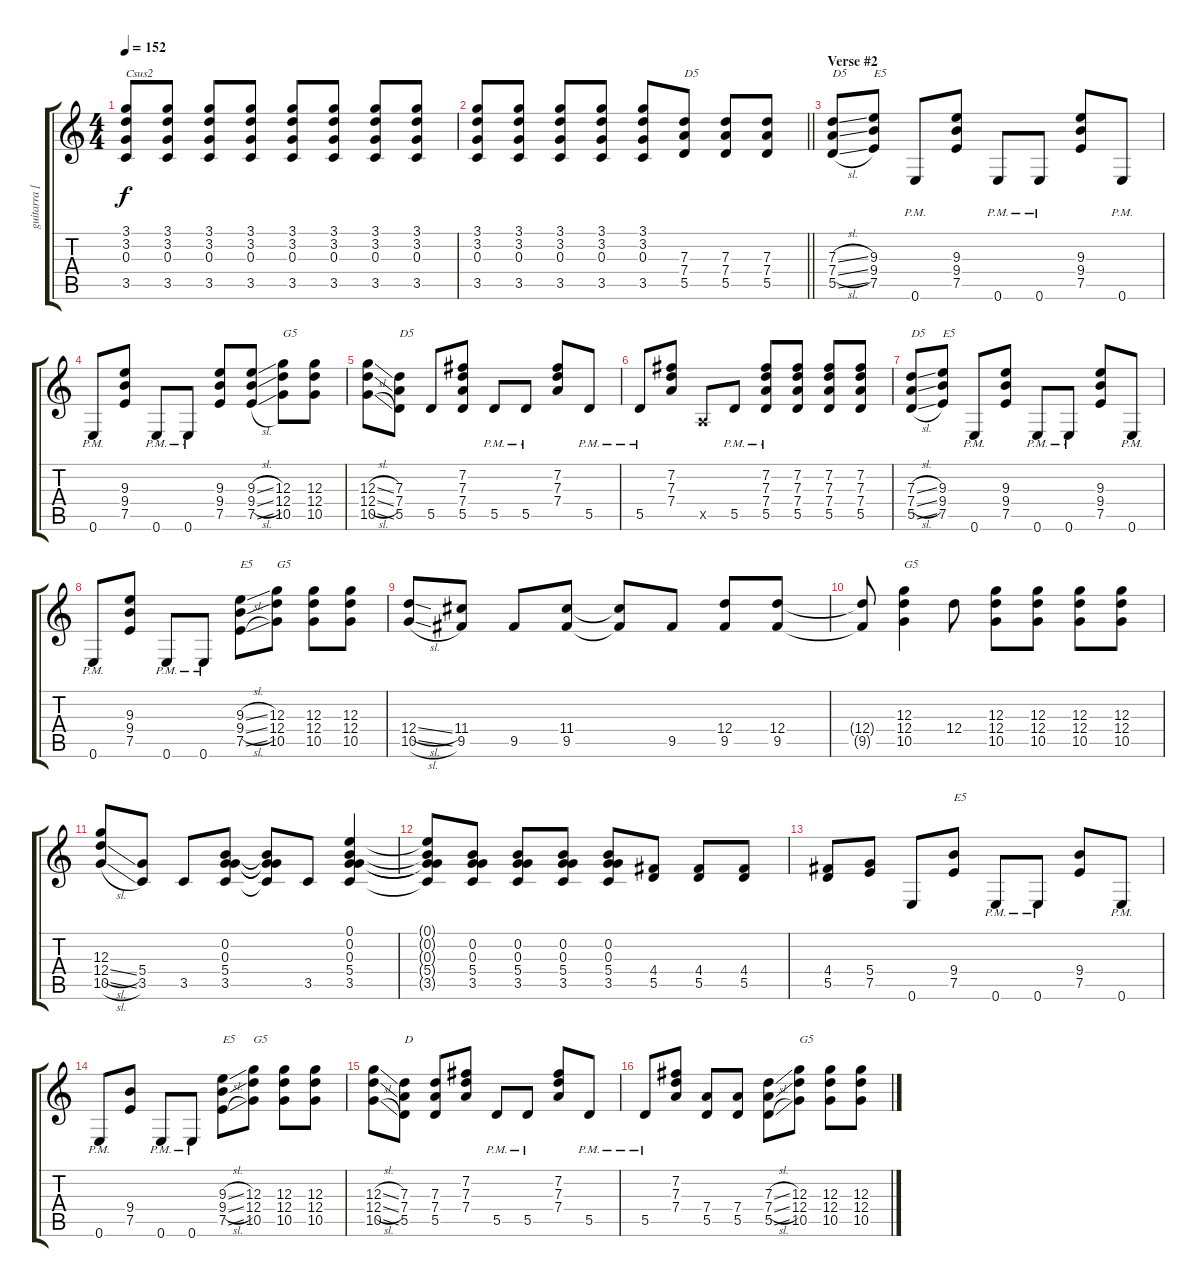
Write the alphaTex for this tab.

\track ("guitarra [solista]" "guitarra [") {instrument overdrivenguitar}
\staff {score tabs}
\tuning (E4 B3 G3 D3 A2 E2) {hide}
\ts (4 4)
\tempo 152
\clef g2
\ks c
(3.1 3.2 0.3 3.5).8{txt "Csus2" dy f} (3.1 3.2 0.3 3.5).8 (3.1 3.2 0.3 3.5).8 (3.1 3.2 0.3 3.5).8 (3.1 3.2 0.3 3.5).8 (3.1 3.2 0.3 3.5).8 (3.1 3.2 0.3 3.5).8 (3.1 3.2 0.3 3.5).8 |
\barLineRight lightlight
(3.1 3.2 0.3 3.5).8 (3.1 3.2 0.3 3.5).8 (3.1 3.2 0.3 3.5).8 (3.1 3.2 0.3 3.5).8 (3.1 3.2 0.3 3.5).8 (7.3 7.4 5.5).8{txt "D5"} (7.3 7.4 5.5).8 (7.3 7.4 5.5).8 |
\section ("" "Verse #2")
(7.3{sl} 7.4{sl} 5.5{sl}).8{txt "D5"} (9.3 9.4 7.5).8{txt "E5"} 0.6{pm}.8 (9.3 9.4 7.5).8 0.6{pm}.8 0.6{pm}.8 (9.3 9.4 7.5).8 0.6{pm}.8 |
0.6{pm}.8 (9.3 9.4 7.5).8 0.6{pm}.8 0.6{pm}.8 (9.3 9.4 7.5).8 (9.3{sl} 9.4{sl} 7.5{sl}).8 (12.3 12.4 10.5).8{txt "G5"} (12.3 12.4 10.5).8 |
(12.3{sl} 12.4{sl} 10.5{sl}).8 (7.3 7.4 5.5).8{txt "D5"} 5.5.8 (7.2 7.3 7.4 5.5).8 5.5{pm}.8 5.5{pm}.8 (7.2 7.3 7.4).8 5.5{pm}.8 |
5.5{pm}.8 (7.2 7.3 7.4).8 0.5{x}.8 5.5{pm}.8 (7.2 7.3 7.4 5.5{pm}).8 (7.2 7.3 7.4 5.5).8 (7.2 7.3 7.4 5.5).8 (7.2 7.3 7.4 5.5).8 |
(7.3{sl} 7.4{sl} 5.5{sl}).8{txt "D5"} (9.3 9.4 7.5).8{txt "E5"} 0.6{pm}.8 (9.3 9.4 7.5).8 0.6{pm}.8 0.6{pm}.8 (9.3 9.4 7.5).8 0.6{pm}.8 |
0.6{pm}.8 (9.3 9.4 7.5).8 0.6{pm}.8 0.6{pm}.8 (9.3{sl} 9.4{sl} 7.5{sl}).8{txt "E5"} (12.3 12.4 10.5).8{txt "G5"} (12.3 12.4 10.5).8 (12.3 12.4 10.5).8 |
(12.4{sl} 10.5{sl}).8 (11.4 9.5).8 9.5.8 (11.4 9.5).8 (11.4{t} 9.5{t}).8 9.5.8 (12.4 9.5).8 (12.4 9.5).8 |
(12.4{t} 9.5{t}).8 (12.3 12.4 10.5).4{txt "G5"} 12.4.8 (12.3 12.4 10.5).8 (12.3 12.4 10.5).8 (12.3 12.4 10.5).8 (12.3 12.4 10.5).8 |
(12.3 12.4{sl} 10.5{sl}).8 (5.4 3.5).8 3.5.8 (0.2 0.3 5.4 3.5).8 (0.2{t} 0.3{t} 5.4{t} 3.5{t}).8 3.5.8 (0.1 0.2 0.3 5.4 3.5).4 |
(0.1{t} 0.2{t} 0.3{t} 5.4{t} 3.5{t}).8 (0.2 0.3 5.4 3.5).8 (0.2 0.3 5.4 3.5).8 (0.2 0.3 5.4 3.5).8 (0.2 0.3 5.4 3.5).8 (4.4 5.5).8 (4.4 5.5).8 (4.4 5.5).8 |
(4.4 5.5).8 (5.4 7.5).8 0.6.8 (9.4 7.5).8{txt "E5"} 0.6{pm}.8 0.6{pm}.8 (9.4 7.5).8 0.6{pm}.8 |
0.6{pm}.8 (9.4 7.5).8 0.6{pm}.8 0.6{pm}.8 (9.3{sl} 9.4{sl} 7.5{sl}).8{txt "E5"} (12.3 12.4 10.5).8{txt "G5"} (12.3 12.4 10.5).8 (12.3 12.4 10.5).8 |
(12.3{sl} 12.4{sl} 10.5{sl}).8 (7.3 7.4 5.5).8{txt "D"} (7.3 7.4 5.5).8 (7.2 7.3 7.4).8 5.5{pm}.8 5.5{pm}.8 (7.2 7.3 7.4).8 5.5{pm}.8 |
5.5{pm}.8 (7.2 7.3 7.4).8 (7.4 5.5).8 (7.4 5.5).8 (7.3{sl} 7.4{sl} 5.5{sl}).8 (12.3 12.4 10.5).8{txt "G5"} (12.3 12.4 10.5).8 (12.3 12.4 10.5).8
